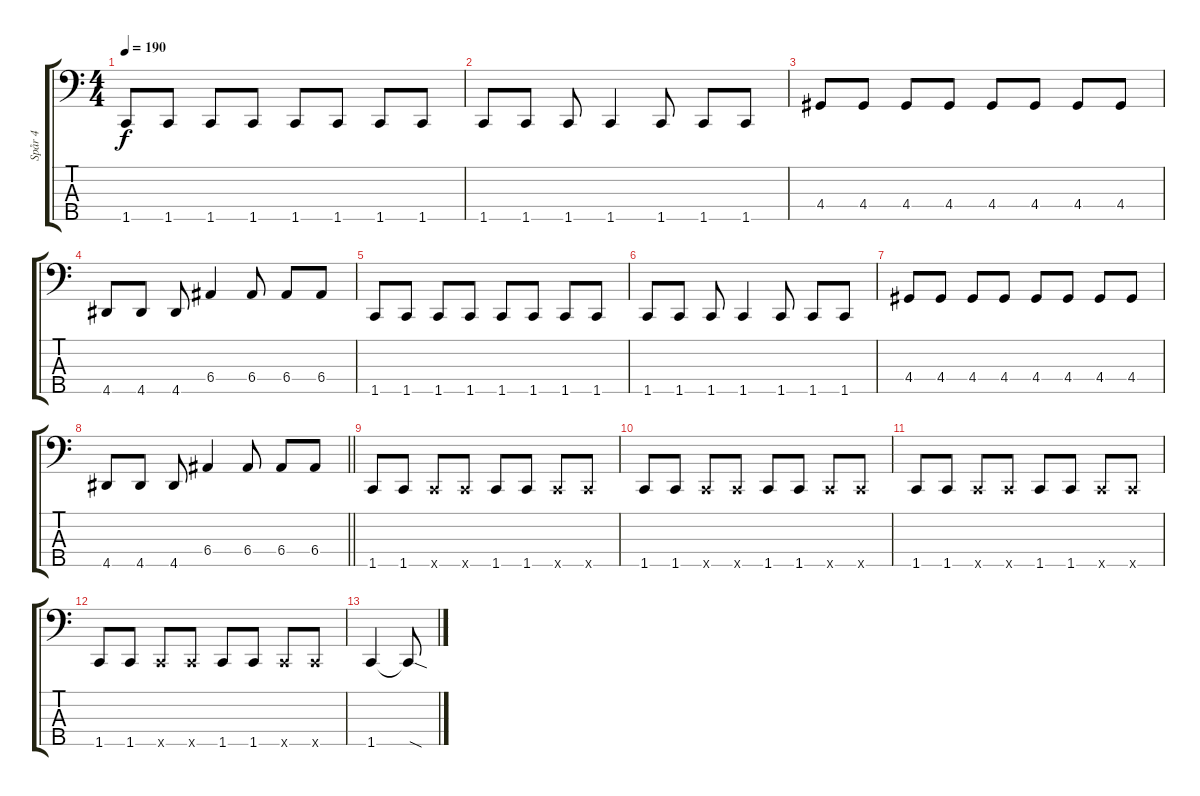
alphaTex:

\track ("Spår 4" "Spår 4") {instrument electricbassfinger}
\staff {score tabs}
\tuning (G2 D2 A1 E1 B0) {hide}
\ts (4 4)
\tempo 190
\clef f4
\ks c
1.5.8{dy f} 1.5.8 1.5.8 1.5.8 1.5.8 1.5.8 1.5.8 1.5.8 |
1.5.8 1.5.8 1.5.8 1.5.4 1.5.8 1.5.8 1.5.8 |
4.4.8 4.4.8 4.4.8 4.4.8 4.4.8 4.4.8 4.4.8 4.4.8 |
4.5.8 4.5.8 4.5.8 6.4.4 6.4.8 6.4.8 6.4.8 |
1.5.8 1.5.8 1.5.8 1.5.8 1.5.8 1.5.8 1.5.8 1.5.8 |
1.5.8 1.5.8 1.5.8 1.5.4 1.5.8 1.5.8 1.5.8 |
4.4.8 4.4.8 4.4.8 4.4.8 4.4.8 4.4.8 4.4.8 4.4.8 |
\barLineRight lightlight
4.5.8 4.5.8 4.5.8 6.4.4 6.4.8 6.4.8 6.4.8 |
1.5.8 1.5.8 1.5{x}.8 1.5{x}.8 1.5.8 1.5.8 1.5{x}.8 1.5{x}.8 |
1.5.8 1.5.8 1.5{x}.8 1.5{x}.8 1.5.8 1.5.8 1.5{x}.8 1.5{x}.8 |
1.5.8 1.5.8 1.5{x}.8 1.5{x}.8 1.5.8 1.5.8 1.5{x}.8 1.5{x}.8 |
1.5.8 1.5.8 1.5{x}.8 1.5{x}.8 1.5.8 1.5.8 1.5{x}.8 1.5{x}.8 |
1.5.4 1.5{sod t}.8
